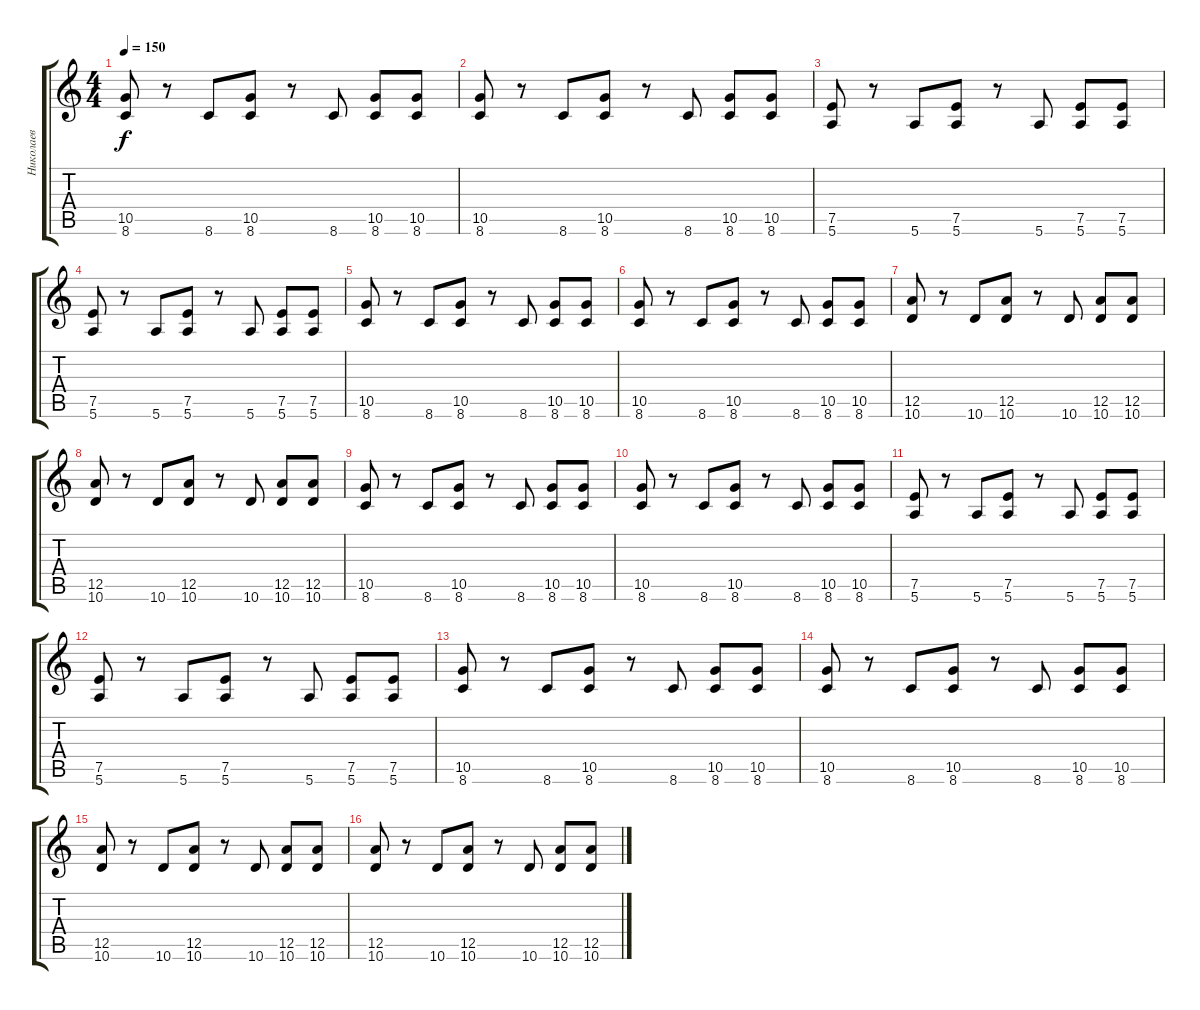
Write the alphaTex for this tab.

\track ("Николаев" "Николаев") {instrument overdrivenguitar}
\staff {score tabs}
\tuning (E4 B3 G3 D3 A2 E2) {hide}
\ts (4 4)
\tempo 150
\clef g2
\ks c
(10.5 8.6).8{dy f} r.8 8.6.8 (10.5 8.6).8 r.8 8.6.8 (10.5 8.6).8 (10.5 8.6).8 |
(10.5 8.6).8 r.8 8.6.8 (10.5 8.6).8 r.8 8.6.8 (10.5 8.6).8 (10.5 8.6).8 |
(7.5 5.6).8 r.8 5.6.8 (7.5 5.6).8 r.8 5.6.8 (7.5 5.6).8 (7.5 5.6).8 |
(7.5 5.6).8 r.8 5.6.8 (7.5 5.6).8 r.8 5.6.8 (7.5 5.6).8 (7.5 5.6).8 |
(10.5 8.6).8 r.8 8.6.8 (10.5 8.6).8 r.8 8.6.8 (10.5 8.6).8 (10.5 8.6).8 |
(10.5 8.6).8 r.8 8.6.8 (10.5 8.6).8 r.8 8.6.8 (10.5 8.6).8 (10.5 8.6).8 |
(12.5 10.6).8 r.8 10.6.8 (12.5 10.6).8 r.8 10.6.8 (12.5 10.6).8 (12.5 10.6).8 |
(12.5 10.6).8 r.8 10.6.8 (12.5 10.6).8 r.8 10.6.8 (12.5 10.6).8 (12.5 10.6).8 |
(10.5 8.6).8 r.8 8.6.8 (10.5 8.6).8 r.8 8.6.8 (10.5 8.6).8 (10.5 8.6).8 |
(10.5 8.6).8 r.8 8.6.8 (10.5 8.6).8 r.8 8.6.8 (10.5 8.6).8 (10.5 8.6).8 |
(7.5 5.6).8 r.8 5.6.8 (7.5 5.6).8 r.8 5.6.8 (7.5 5.6).8 (7.5 5.6).8 |
(7.5 5.6).8 r.8 5.6.8 (7.5 5.6).8 r.8 5.6.8 (7.5 5.6).8 (7.5 5.6).8 |
(10.5 8.6).8 r.8 8.6.8 (10.5 8.6).8 r.8 8.6.8 (10.5 8.6).8 (10.5 8.6).8 |
(10.5 8.6).8 r.8 8.6.8 (10.5 8.6).8 r.8 8.6.8 (10.5 8.6).8 (10.5 8.6).8 |
(12.5 10.6).8 r.8 10.6.8 (12.5 10.6).8 r.8 10.6.8 (12.5 10.6).8 (12.5 10.6).8 |
(12.5 10.6).8 r.8 10.6.8 (12.5 10.6).8 r.8 10.6.8 (12.5 10.6).8 (12.5 10.6).8
